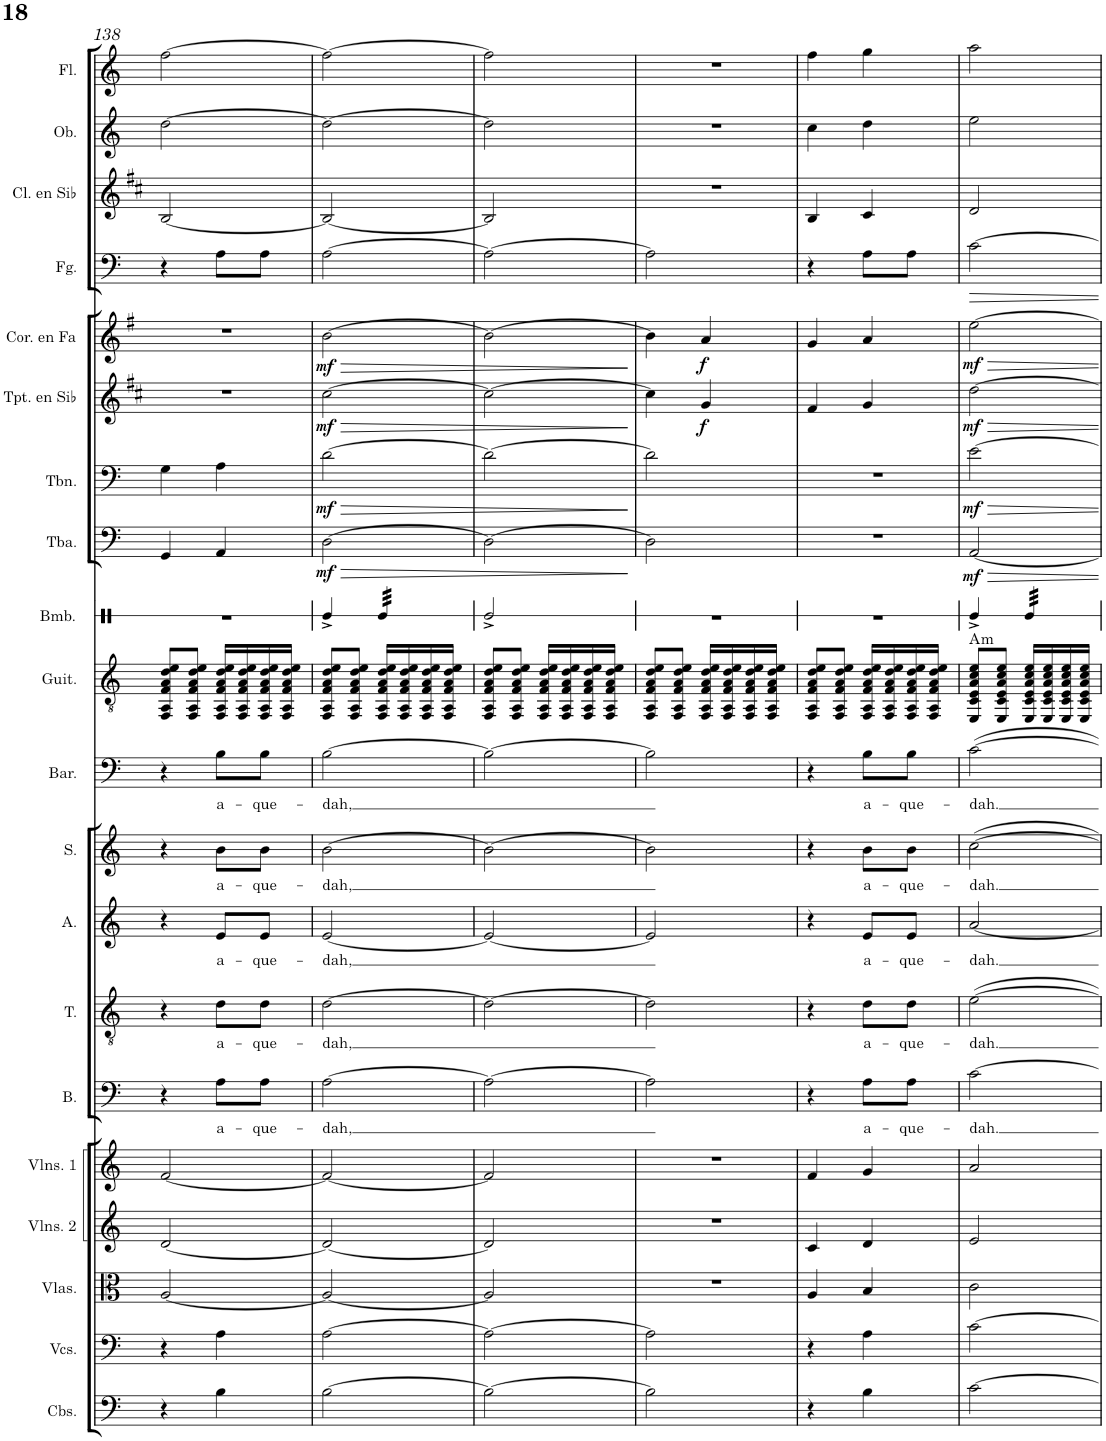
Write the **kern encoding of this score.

**kern	**kern	**kern	**kern	**kern	**kern	**text	**kern	**text	**kern	**text	**kern	**text	**kern	**text	**kern	**harte	**kern	**kern	**dynam	**kern	**dynam	**kern	**dynam	**kern	**dynam	**kern	**kern	**kern	**kern
*part20	*part19	*part18	*part17	*part16	*part15	*part15	*part14	*part14	*part13	*part13	*part12	*part12	*part11	*part11	*part10	*part10	*part9	*part8	*part8	*part7	*part7	*part6	*part6	*part5	*part5	*part4	*part3	*part2	*part1
*staff20	*staff19	*staff18	*staff17	*staff16	*staff15	*staff15	*staff14	*staff14	*staff13	*staff13	*staff12	*staff12	*staff11	*staff11	*staff10	*	*staff9	*staff8	*staff8	*staff7	*staff7	*staff6	*staff6	*staff5	*staff5	*staff4	*staff3	*staff2	*staff1
*I"Contrabajos	*I"Violonchelos	*I"Violas	*I"Violines 2	*I"Violines 1	*I"Bajo	*	*I"Tenor	*	*I"Alto	*	*I"Soprano	*	*I"Barítono	*	*I"Guitarra clásica	*	*I"Bombo	*I"Tuba	*	*I"Trombón	*	*I"Trompeta en Sib	*	*I"Trompa en Fa	*	*I"Fagot	*I"Clarinete en Sib	*I"Oboe	*I"Flauta
*I'Cbs.	*I'Vcs.	*I'Vlas.	*I'Vlns. 2	*I'Vlns. 1	*I'B.	*	*I'T.	*	*I'A.	*	*I'S.	*	*I'Bar.	*	*I'Guit.	*	*I'Bmb.	*I'Tba.	*	*I'Tbn.	*	*I'Tpt. en Sib	*	*	*	*I'Fg.	*I'Cl. en Sib	*I'Ob.	*I'Fl.
!!LO:PB:g=z
*clefF4	*clefF4	*clefC3	*clefG2	*clefG2	*clefF4	*	*clefGv2	*	*clefG2	*	*clefG2	*	*clefF4	*	*clefGv2	*	*clefX	*clefF4	*	*clefF4	*	*clefG2	*	*clefG2	*	*clefF4	*clefG2	*clefG2	*clefG2
*Trd7c12	*	*	*	*	*	*	*	*	*	*	*	*	*	*	*	*	*	*	*	*	*	*Trd1c2	*	*Trd4c7	*	*	*Trd1c2	*	*
*k[]	*k[]	*k[]	*k[]	*k[]	*k[]	*	*k[]	*	*k[]	*	*k[]	*	*k[]	*	*k[]	*	*k[]	*k[]	*	*k[]	*	*k[f#c#]	*	*k[f#]	*	*k[]	*k[f#c#]	*k[]	*k[]
*M2/4	*M2/4	*M2/4	*M2/4	*M2/4	*M2/4	*	*M2/4	*	*M2/4	*	*M2/4	*	*M2/4	*	*M2/4	*	*M2/4	*M2/4	*	*M2/4	*	*M2/4	*	*M2/4	*	*M2/4	*M2/4	*M2/4	*M2/4
=138	=138	=138	=138	=138	=138	=138	=138	=138	=138	=138	=138	=138	=138	=138	=138	=138	=138	=138	=138	=138	=138	=138	=138	=138	=138	=138	=138	=138	=138
4r	4r	[2A/	[2d/	[2f/	4r	.	4r	.	4r	.	4r	.	4r	.	8FF/ 8AA/ 8F/ 8A/ 8d/ 8e/L	.	2r	4GG/	.	4G\	.	2r	.	2r	.	4r	[2B/	[2dd\	[2ff\
.	.	.	.	.	.	.	.	.	.	.	.	.	.	.	8FF/ 8AA/ 8F/ 8A/ 8d/ 8e/J	.	.	.	.	.	.	.	.	.	.	.	.	.	.
!	!	!	!	!	!	!LO:LY:b	!	!LO:LY:b	!	!LO:LY:b	!	!LO:LY:b	!	!LO:LY:b	!	!	!	!	!	!	!	!	!	!	!	!	!	!	!
4B\	4A\	.	.	.	8A\L	a-	8d\L	a-	8e/L	a-	8b\L	a-	8B\L	a-	16FF/ 16AA/ 16F/ 16A/ 16d/ 16e/LL	.	.	4AA/	.	4A\	.	.	.	.	.	8A\L	.	.	.
.	.	.	.	.	.	.	.	.	.	.	.	.	.	.	16FF/ 16AA/ 16F/ 16A/ 16d/ 16e/	.	.	.	.	.	.	.	.	.	.	.	.	.	.
!	!	!	!	!	!	!LO:LY:b	!	!LO:LY:b	!	!LO:LY:b	!	!LO:LY:b	!	!LO:LY:b	!	!	!	!	!	!	!	!	!	!	!	!	!	!	!
.	.	.	.	.	8A\J	-que-	8d\J	-que-	8e/J	-que-	8b\J	-que-	8B\J	-que-	16FF/ 16AA/ 16F/ 16A/ 16d/ 16e/	.	.	.	.	.	.	.	.	.	.	8A\J	.	.	.
.	.	.	.	.	.	.	.	.	.	.	.	.	.	.	16FF/ 16AA/ 16F/ 16A/ 16d/ 16e/JJ	.	.	.	.	.	.	.	.	.	.	.	.	.	.
=139	=139	=139	=139	=139	=139	=139	=139	=139	=139	=139	=139	=139	=139	=139	=139	=139	=139	=139	=139	=139	=139	=139	=139	=139	=139	=139	=139	=139	=139
!	!	!	!	!	!	!LO:LY:b	!	!LO:LY:b	!	!LO:LY:b	!	!LO:LY:b	!	!LO:LY:b	!	!	!	!	!LO:HP:b	!	!LO:HP:b	!	!LO:HP:b	!	!LO:HP:b	!	!	!	!
!	!	!	!	!	!	!	!	!	!	!	!	!	!	!	!	!	!	!	!LO:DY:n=1:b	!	!LO:DY:n=1:b	!	!LO:DY:n=1:b	!	!LO:DY:n=1:b	!	!	!	!
[2B\	[2A\	2A/_	2d/_	2f/_	[2A\	-dah,	[2d\	-dah,	[2e/	-dah,	[2b\	-dah,	[2B\	-dah,	8FF/ 8AA/ 8F/ 8A/ 8d/ 8e/L	.	4Re^/	[2D\	> mf	[2d\	> mf	[2cc#\	> mf	[2b\	> mf	[2A\	2B/_	2dd\_	2ff\_
.	.	.	.	.	.	.	.	.	.	.	.	.	.	.	8FF/ 8AA/ 8F/ 8A/ 8d/ 8e/J	.	.	.	.	.	.	.	.	.	.	.	.	.	.
*	*	*	*	*	*	*	*	*	*	*	*	*	*	*	*	*	*tremolo	*	*	*	*	*	*	*	*	*	*	*	*
.	.	.	.	.	.	.	.	.	.	.	.	.	.	.	16FF/ 16AA/ 16F/ 16A/ 16d/ 16e/LL	.	32Re/LLL	.	.	.	.	.	.	.	.	.	.	.	.
.	.	.	.	.	.	.	.	.	.	.	.	.	.	.	.	.	32Re/	.	.	.	.	.	.	.	.	.	.	.	.
.	.	.	.	.	.	.	.	.	.	.	.	.	.	.	16FF/ 16AA/ 16F/ 16A/ 16d/ 16e/	.	32Re/	.	.	.	.	.	.	.	.	.	.	.	.
.	.	.	.	.	.	.	.	.	.	.	.	.	.	.	.	.	32Re/	.	.	.	.	.	.	.	.	.	.	.	.
.	.	.	.	.	.	.	.	.	.	.	.	.	.	.	16FF/ 16AA/ 16F/ 16A/ 16d/ 16e/	.	32Re/	.	.	.	.	.	.	.	.	.	.	.	.
.	.	.	.	.	.	.	.	.	.	.	.	.	.	.	.	.	32Re/	.	.	.	.	.	.	.	.	.	.	.	.
.	.	.	.	.	.	.	.	.	.	.	.	.	.	.	16FF/ 16AA/ 16F/ 16A/ 16d/ 16e/JJ	.	32Re/	.	.	.	.	.	.	.	.	.	.	.	.
.	.	.	.	.	.	.	.	.	.	.	.	.	.	.	.	.	32Re/JJJ	.	.	.	.	.	.	.	.	.	.	.	.
*	*	*	*	*	*	*	*	*	*	*	*	*	*	*	*	*	*Xtremolo	*	*	*	*	*	*	*	*	*	*	*	*
=140	=140	=140	=140	=140	=140	=140	=140	=140	=140	=140	=140	=140	=140	=140	=140	=140	=140	=140	=140	=140	=140	=140	=140	=140	=140	=140	=140	=140	=140
2B\_	2A\_	2A/]	2d/]	2f/]	2A\_	.	2d\_	.	2e/_	.	2b\_	.	2B\_	.	8FF/ 8AA/ 8F/ 8A/ 8d/ 8e/L	.	2Re^/	2D\_	.	2d\_	.	2cc#\_	.	2b\_	.	2A\_	2B/]	2dd\]	2ff\]
.	.	.	.	.	.	.	.	.	.	.	.	.	.	.	8FF/ 8AA/ 8F/ 8A/ 8d/ 8e/J	.	.	.	.	.	.	.	.	.	.	.	.	.	.
.	.	.	.	.	.	.	.	.	.	.	.	.	.	.	16FF/ 16AA/ 16F/ 16A/ 16d/ 16e/LL	.	.	.	.	.	.	.	.	.	.	.	.	.	.
.	.	.	.	.	.	.	.	.	.	.	.	.	.	.	16FF/ 16AA/ 16F/ 16A/ 16d/ 16e/	.	.	.	.	.	.	.	.	.	.	.	.	.	.
.	.	.	.	.	.	.	.	.	.	.	.	.	.	.	16FF/ 16AA/ 16F/ 16A/ 16d/ 16e/	.	.	.	.	.	.	.	.	.	.	.	.	.	.
.	.	.	.	.	.	.	.	.	.	.	.	.	.	.	16FF/ 16AA/ 16F/ 16A/ 16d/ 16e/JJ	.	.	.	.	.	.	.	.	.	.	.	.	.	.
.	.	.	.	.	.	.	.	.	.	.	.	.	.	.	.	.	.	.	]	.	]	.	]	.	]	.	.	.	.
=141	=141	=141	=141	=141	=141	=141	=141	=141	=141	=141	=141	=141	=141	=141	=141	=141	=141	=141	=141	=141	=141	=141	=141	=141	=141	=141	=141	=141	=141
2B\]	2A\]	2r	2r	2r	2A\]	.	2d\]	.	2e/]	.	2b\]	.	2B\]	.	8FF/ 8AA/ 8F/ 8A/ 8d/ 8e/L	.	2r	2D\]	.	2d\]	.	4cc#\]	.	4b\]	.	2A\]	2r	2r	2r
.	.	.	.	.	.	.	.	.	.	.	.	.	.	.	8FF/ 8AA/ 8F/ 8A/ 8d/ 8e/J	.	.	.	.	.	.	.	.	.	.	.	.	.	.
!	!	!	!	!	!	!	!	!	!	!	!	!	!	!	!	!	!	!	!	!	!	!	!LO:DY:b	!	!LO:DY:b	!	!	!	!
.	.	.	.	.	.	.	.	.	.	.	.	.	.	.	16FF/ 16AA/ 16F/ 16A/ 16d/ 16e/LL	.	.	.	.	.	.	4g/	f	4a/	f	.	.	.	.
.	.	.	.	.	.	.	.	.	.	.	.	.	.	.	16FF/ 16AA/ 16F/ 16A/ 16d/ 16e/	.	.	.	.	.	.	.	.	.	.	.	.	.	.
.	.	.	.	.	.	.	.	.	.	.	.	.	.	.	16FF/ 16AA/ 16F/ 16A/ 16d/ 16e/	.	.	.	.	.	.	.	.	.	.	.	.	.	.
.	.	.	.	.	.	.	.	.	.	.	.	.	.	.	16FF/ 16AA/ 16F/ 16A/ 16d/ 16e/JJ	.	.	.	.	.	.	.	.	.	.	.	.	.	.
=142	=142	=142	=142	=142	=142	=142	=142	=142	=142	=142	=142	=142	=142	=142	=142	=142	=142	=142	=142	=142	=142	=142	=142	=142	=142	=142	=142	=142	=142
4r	4r	4A/	4c/	4f/	4r	.	4r	.	4r	.	4r	.	4r	.	8FF/ 8AA/ 8F/ 8A/ 8d/ 8e/L	.	2r	2r	.	2r	.	4f#/	.	4g/	.	4r	4B/	4cc\	4ff\
.	.	.	.	.	.	.	.	.	.	.	.	.	.	.	8FF/ 8AA/ 8F/ 8A/ 8d/ 8e/J	.	.	.	.	.	.	.	.	.	.	.	.	.	.
!	!	!	!	!	!	!LO:LY:b	!	!LO:LY:b	!	!LO:LY:b	!	!LO:LY:b	!	!LO:LY:b	!	!	!	!	!	!	!	!	!	!	!	!	!	!	!
4B\	4A\	4B/	4d/	4g/	8A\L	a-	8d\L	a-	8e/L	a-	8b\L	a-	8B\L	a-	16FF/ 16AA/ 16F/ 16A/ 16d/ 16e/LL	.	.	.	.	.	.	4g/	.	4a/	.	8A\L	4c#/	4dd\	4gg\
.	.	.	.	.	.	.	.	.	.	.	.	.	.	.	16FF/ 16AA/ 16F/ 16A/ 16d/ 16e/	.	.	.	.	.	.	.	.	.	.	.	.	.	.
!	!	!	!	!	!	!LO:LY:b	!	!LO:LY:b	!	!LO:LY:b	!	!LO:LY:b	!	!LO:LY:b	!	!	!	!	!	!	!	!	!	!	!	!	!	!	!
.	.	.	.	.	8A\J	-que-	8d\J	-que-	8e/J	-que-	8b\J	-que-	8B\J	-que-	16FF/ 16AA/ 16F/ 16A/ 16d/ 16e/	.	.	.	.	.	.	.	.	.	.	8A\J	.	.	.
.	.	.	.	.	.	.	.	.	.	.	.	.	.	.	16FF/ 16AA/ 16F/ 16A/ 16d/ 16e/JJ	.	.	.	.	.	.	.	.	.	.	.	.	.	.
=143	=143	=143	=143	=143	=143	=143	=143	=143	=143	=143	=143	=143	=143	=143	=143	=143	=143	=143	=143	=143	=143	=143	=143	=143	=143	=143	=143	=143	=143
!	!	!	!	!	!	!LO:LY:b	!	!LO:LY:b	!	!LO:LY:b	!	!LO:LY:b	!	!LO:LY:b	!	!LO:H:kt=m	!	!	!LO:DY:b	!	!LO:DY:b	!	!LO:DY:b	!	!LO:DY:b	!	!	!	!
[2c\	[2c\	2c\	2e/	2a/	[2c\	-dah.	[2e\	-dah.	[2a/	-dah.	[2cc\	-dah.	[2c\	-dah.	8EE/ 8C/ 8E/ 8A/ 8c/ 8e/L	A:min	4Re^/	[2AA/	mf	[2e\	mf	[2dd\	mf	[2ee\	mf	[2c\	2d/	2ee\	2aa\
.	.	.	.	.	.	.	.	.	.	.	.	.	.	.	8EE/ 8C/ 8E/ 8A/ 8c/ 8e/J	.	.	.	.	.	.	.	.	.	.	.	.	.	.
*	*	*	*	*	*	*	*	*	*	*	*	*	*	*	*	*	*tremolo	*	*	*	*	*	*	*	*	*	*	*	*
.	.	.	.	.	.	.	.	.	.	.	.	.	.	.	16EE/ 16C/ 16E/ 16A/ 16c/ 16e/LL	.	32Re/LLL	.	.	.	.	.	.	.	.	.	.	.	.
.	.	.	.	.	.	.	.	.	.	.	.	.	.	.	.	.	32Re/	.	.	.	.	.	.	.	.	.	.	.	.
.	.	.	.	.	.	.	.	.	.	.	.	.	.	.	16EE/ 16C/ 16E/ 16A/ 16c/ 16e/	.	32Re/	.	.	.	.	.	.	.	.	.	.	.	.
.	.	.	.	.	.	.	.	.	.	.	.	.	.	.	.	.	32Re/	.	.	.	.	.	.	.	.	.	.	.	.
.	.	.	.	.	.	.	.	.	.	.	.	.	.	.	16EE/ 16C/ 16E/ 16A/ 16c/ 16e/	.	32Re/	.	.	.	.	.	.	.	.	.	.	.	.
.	.	.	.	.	.	.	.	.	.	.	.	.	.	.	.	.	32Re/	.	.	.	.	.	.	.	.	.	.	.	.
.	.	.	.	.	.	.	.	.	.	.	.	.	.	.	16EE/ 16C/ 16E/ 16A/ 16c/ 16e/JJ	.	32Re/	.	.	.	.	.	.	.	.	.	.	.	.
.	.	.	.	.	.	.	.	.	.	.	.	.	.	.	.	.	32Re/JJJ	.	.	.	.	.	.	.	.	.	.	.	.
*	*	*	*	*	*	*	*	*	*	*	*	*	*	*	*	*	*Xtremolo	*	*	*	*	*	*	*	*	*	*	*	*
=	=	=	=	=	=	=	=	=	=	=	=	=	=	=	=	=	=	=	=	=	=	=	=	=	=	=	=	=	=
*-	*-	*-	*-	*-	*-	*-	*-	*-	*-	*-	*-	*-	*-	*-	*-	*-	*-	*-	*-	*-	*-	*-	*-	*-	*-	*-	*-	*-	*-
